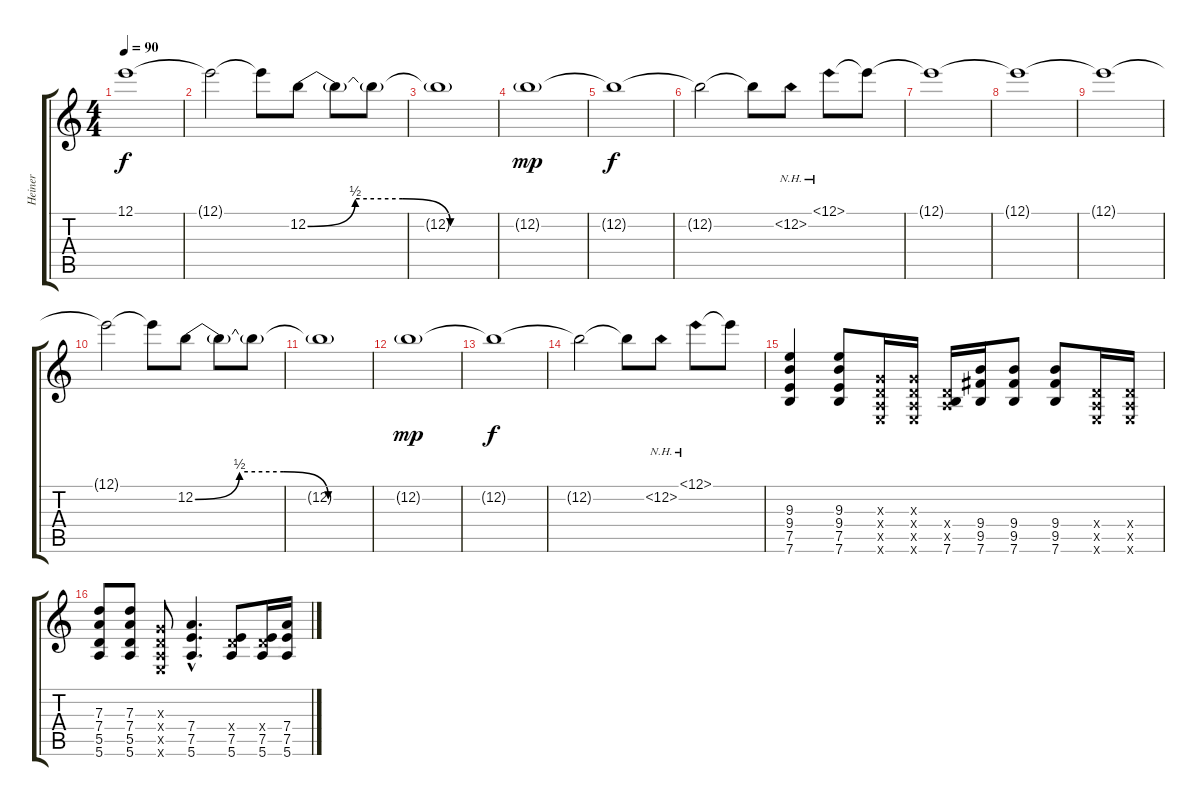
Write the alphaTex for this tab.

\track ("Heiner" "Heiner") {instrument overdrivenguitar}
\staff {score tabs}
\tuning (E4 B3 G3 D3 A2 E2) {hide}
\ts (4 4)
\tempo 90
\clef g2
\ks c
12.1{t}.1{dy f} |
12.1{t}.2 12.1{t}.8 12.2{be (custom 0 0 15 2 30 2 45 0 60 0)}.8 12.2{t}.8 12.2{t}.8 |
12.2{t}.1 |
12.2{g}.1{dy mp} |
12.2{t}.1{dy f} |
12.2{t}.2 12.2{t}.8 12.2{nh}.8 12.1{nh}.8 12.1{t}.8 |
12.1{t}.1 |
12.1{t}.1 |
12.1{t}.1 |
12.1{t}.2 12.1{t}.8 12.2{be (custom 0 0 15 2 30 2 45 0 60 0)}.8 12.2{t}.8 12.2{t}.8 |
12.2{t}.1 |
12.2{g}.1{dy mp} |
12.2{t}.1{dy f} |
12.2{t}.2 12.2{t}.8 12.2{nh}.8 12.1{nh}.8 12.1{t}.8 |
(9.3 9.4 7.5 7.6).4 (9.3 9.4 7.5 7.6).8 (0.3{x} 0.4{x} 0.5{x} 0.6{x}).16 (0.3{x} 0.4{x} 0.5{x} 0.6{x}).16 (0.4{x} 0.5{x} 7.6).16 (9.4 9.5 7.6).16 (9.4 9.5 7.6).8 (9.4 9.5 7.6).8 (0.4{x} 0.5{x} 0.6{x}).16 (0.4{x} 0.5{x} 0.6{x}).16 |
(7.3 7.4 5.5 5.6).8 (7.3 7.4 5.5 5.6).8 (0.3{x} 0.4{x} 0.5{x} 0.6{x}).8 (7.4{hac} 7.5{hac} 5.6{hac}).4{d} (0.4{x} 7.5 5.6).8 (0.4{x} 7.5 5.6).16 (7.4 7.5 5.6).16
